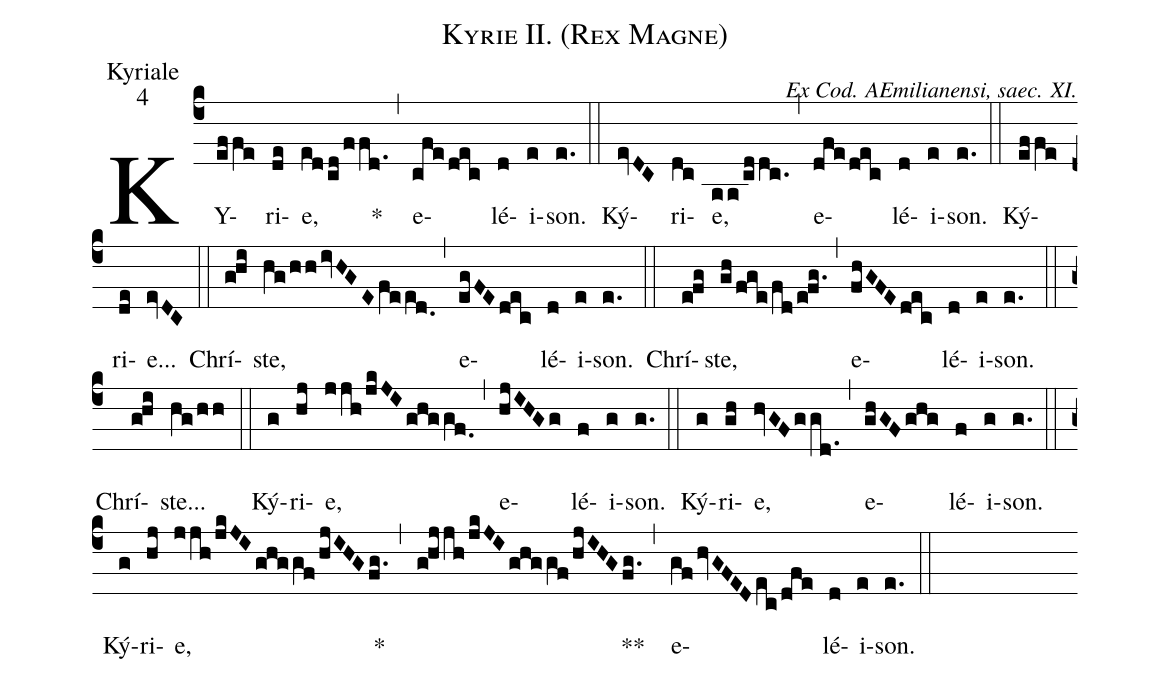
name:Kyrie II. (Rex Magne);
office-part:Kyriale;
mode:4;
commentary:Ex Cod. AEmilianensi, saec. XI.;
%%
(c4) KY(effe)ri(de)e,(ed/cd/ffd.1) *(,) e(cfe/dec)lé(d)i(e)son.(e.) (::)
Ký(evDC)ri(dc)e,(aa/cddc.) (,) e(dfe/dec)lé(d)i(e)son.(e.) (::)
Ký(effe)ri(de)e...(evDC) (::)
Chrí(g!hi)ste,(hg/hh/ivHGE/feed.0) (,) e(egFE/dec)lé(d)i(e)son.(e.) (::)
Chrí(e!fg)ste,(gh/fge/fd/e!fg.) (,) e(fhGFE/dec)lé(d)i(e)son.(e.) (::)
Chrí(g!hi)ste...(hg/hh) (::)
Ký(g)ri(hj)e,(jjh/jkJI/ghggf.0) (,) e(hjIHGg)lé(f)i(g)son.(g.) (::)
Ký(g)ri(gh)e,(hvGF/ggd.) (,) e(ghGFghg)lé(f)i(g)son.(g.) (::)
Ký(g)ri(hj)e,(jjh/jkJI/ghggf/hjIHGfg.) *(,) (g!hjjh/jkJI/ghggf/hjIHG/fg.) **(,) e(gf/hvGFED/ec/dfe)lé(d)i(e)son.(e.) (::)
